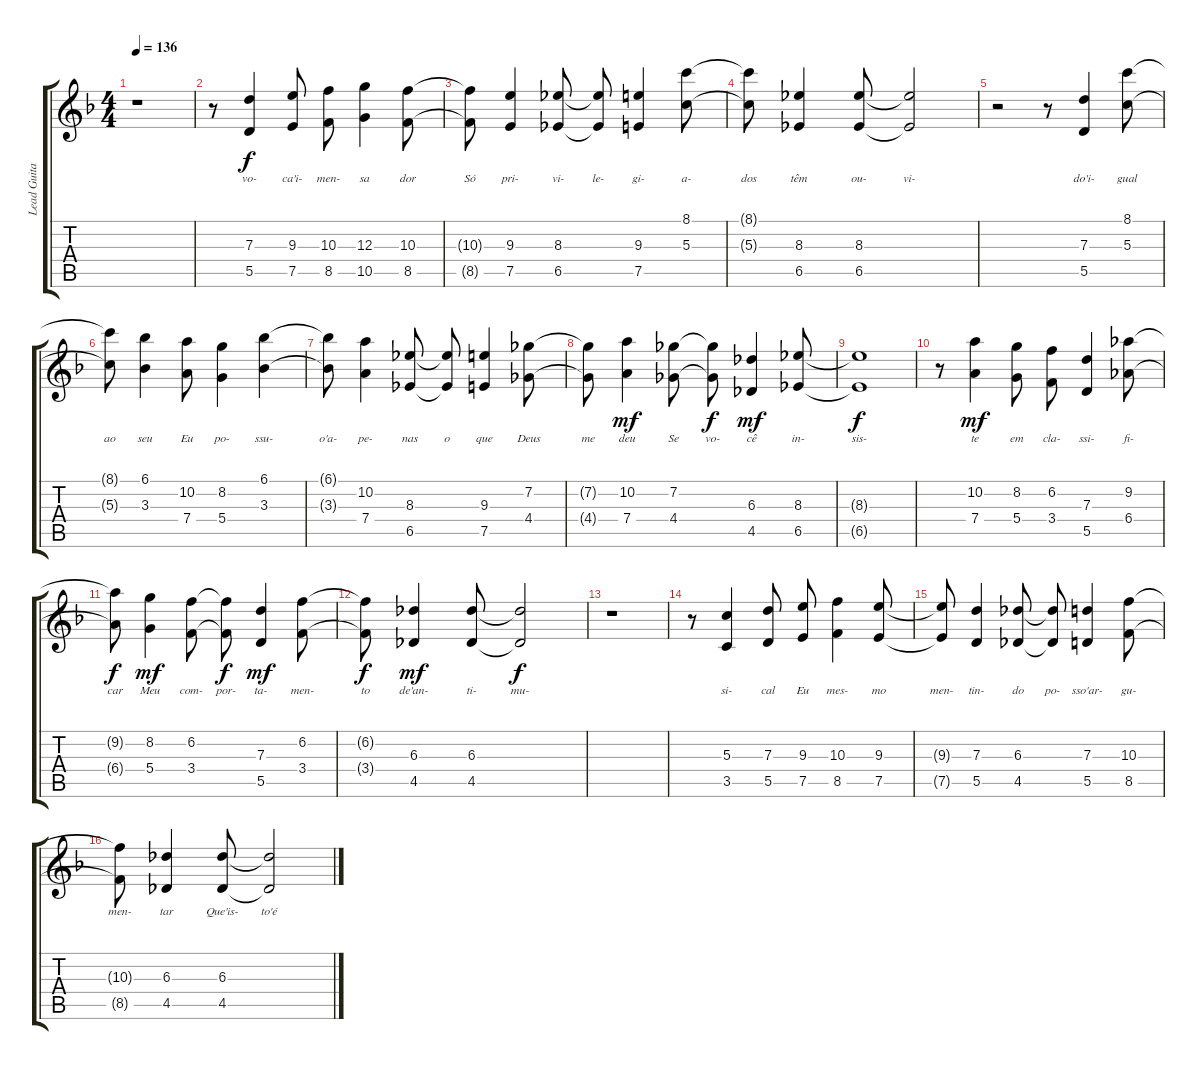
\track ("Lead Guitar" "Lead Guita") {instrument electricguitarjazz}
\staff {score tabs}
\tuning (E4 B3 G3 D3 A2 E2) {hide}
\ts (4 4)
\tempo 136
\clef g2
\ks f
r.1{dy f} |
r.8 (7.3 5.5).4{lyrics (0 "vo-") lyrics (1 "") lyrics (2 "") lyrics (3 "") lyrics (4 "")} (9.3 7.5).8{lyrics (0 "ca'i-") lyrics (1 "") lyrics (2 "") lyrics (3 "") lyrics (4 "")} (10.3 8.5).8{lyrics (0 "men-") lyrics (1 "") lyrics (2 "") lyrics (3 "") lyrics (4 "")} (12.3 10.5).4{lyrics (0 "sa") lyrics (1 "") lyrics (2 "") lyrics (3 "") lyrics (4 "")} (10.3 8.5).8{lyrics (0 "dor") lyrics (1 "") lyrics (2 "") lyrics (3 "") lyrics (4 "")} |
(10.3{t} 8.5{t}).8{lyrics (0 "Só") lyrics (1 "") lyrics (2 "") lyrics (3 "") lyrics (4 "")} (9.3 7.5).4{lyrics (0 "pri-") lyrics (1 "") lyrics (2 "") lyrics (3 "") lyrics (4 "")} (8.3 6.5).8{lyrics (0 "vi-") lyrics (1 "") lyrics (2 "") lyrics (3 "") lyrics (4 "")} (8.3{t} 6.5{t}).8{lyrics (0 "le-") lyrics (1 "") lyrics (2 "") lyrics (3 "") lyrics (4 "")} (9.3 7.5).4{lyrics (0 "gi-") lyrics (1 "") lyrics (2 "") lyrics (3 "") lyrics (4 "")} (8.1 5.3).8{lyrics (0 "a-") lyrics (1 "") lyrics (2 "") lyrics (3 "") lyrics (4 "")} |
(8.1{t} 5.3{t}).8{lyrics (0 "dos") lyrics (1 "") lyrics (2 "") lyrics (3 "") lyrics (4 "")} (8.3 6.5).4{lyrics (0 "têm") lyrics (1 "") lyrics (2 "") lyrics (3 "") lyrics (4 "")} (8.3 6.5).8{lyrics (0 "ou-") lyrics (1 "") lyrics (2 "") lyrics (3 "") lyrics (4 "")} (8.3{t} 6.5{t}).2{lyrics (0 "vi-") lyrics (1 "") lyrics (2 "") lyrics (3 "") lyrics (4 "")} |
r.2 r.8 (7.3 5.5).4{lyrics (0 "do'i-") lyrics (1 "") lyrics (2 "") lyrics (3 "") lyrics (4 "")} (8.1 5.3).8{lyrics (0 "gual") lyrics (1 "") lyrics (2 "") lyrics (3 "") lyrics (4 "")} |
(8.1{t} 5.3{t}).8{lyrics (0 "ao") lyrics (1 "") lyrics (2 "") lyrics (3 "") lyrics (4 "")} (6.1 3.3).4{lyrics (0 "seu") lyrics (1 "") lyrics (2 "") lyrics (3 "") lyrics (4 "")} (10.2 7.4).8{lyrics (0 "Eu") lyrics (1 "") lyrics (2 "") lyrics (3 "") lyrics (4 "")} (8.2 5.4).4{lyrics (0 "po-") lyrics (1 "") lyrics (2 "") lyrics (3 "") lyrics (4 "")} (6.1 3.3).4{lyrics (0 "ssu-") lyrics (1 "") lyrics (2 "") lyrics (3 "") lyrics (4 "")} |
(6.1{t} 3.3{t}).8{lyrics (0 "o'a-") lyrics (1 "") lyrics (2 "") lyrics (3 "") lyrics (4 "")} (10.2 7.4).4{lyrics (0 "pe-") lyrics (1 "") lyrics (2 "") lyrics (3 "") lyrics (4 "")} (8.3 6.5).8{lyrics (0 "nas") lyrics (1 "") lyrics (2 "") lyrics (3 "") lyrics (4 "")} (8.3{t} 6.5{t}).8{lyrics (0 "o") lyrics (1 "") lyrics (2 "") lyrics (3 "") lyrics (4 "")} (9.3 7.5).4{lyrics (0 "que") lyrics (1 "") lyrics (2 "") lyrics (3 "") lyrics (4 "")} (7.2 4.4).8{lyrics (0 "Deus") lyrics (1 "") lyrics (2 "") lyrics (3 "") lyrics (4 "")} |
(7.2{t} 4.4{t}).8{lyrics (0 "me") lyrics (1 "") lyrics (2 "") lyrics (3 "") lyrics (4 "")} (10.2 7.4).4{lyrics (0 "deu") lyrics (1 "") lyrics (2 "") lyrics (3 "") lyrics (4 "") dy mf} (7.2 4.4).8{lyrics (0 "Se") lyrics (1 "") lyrics (2 "") lyrics (3 "") lyrics (4 "")} (7.2{t} 4.4{t}).8{lyrics (0 "vo-") lyrics (1 "") lyrics (2 "") lyrics (3 "") lyrics (4 "") dy f} (6.3 4.5).4{lyrics (0 "cê") lyrics (1 "") lyrics (2 "") lyrics (3 "") lyrics (4 "") dy mf} (8.3 6.5).8{lyrics (0 "in-") lyrics (1 "") lyrics (2 "") lyrics (3 "") lyrics (4 "")} |
(8.3{t} 6.5{t}).1{lyrics (0 "sis-") lyrics (1 "") lyrics (2 "") lyrics (3 "") lyrics (4 "") dy f} |
r.8 (10.2 7.4).4{lyrics (0 "te") lyrics (1 "") lyrics (2 "") lyrics (3 "") lyrics (4 "") dy mf} (8.2 5.4).8{lyrics (0 "em") lyrics (1 "") lyrics (2 "") lyrics (3 "") lyrics (4 "")} (6.2 3.4).8{lyrics (0 "cla-") lyrics (1 "") lyrics (2 "") lyrics (3 "") lyrics (4 "")} (7.3 5.5).4{lyrics (0 "ssi-") lyrics (1 "") lyrics (2 "") lyrics (3 "") lyrics (4 "")} (9.2 6.4).8{lyrics (0 "fi-") lyrics (1 "") lyrics (2 "") lyrics (3 "") lyrics (4 "")} |
(9.2{t} 6.4{t}).8{lyrics (0 "car") lyrics (1 "") lyrics (2 "") lyrics (3 "") lyrics (4 "") dy f} (8.2 5.4).4{lyrics (0 "Meu") lyrics (1 "") lyrics (2 "") lyrics (3 "") lyrics (4 "") dy mf} (6.2 3.4).8{lyrics (0 "com-") lyrics (1 "") lyrics (2 "") lyrics (3 "") lyrics (4 "")} (6.2{t} 3.4{t}).8{lyrics (0 "por-") lyrics (1 "") lyrics (2 "") lyrics (3 "") lyrics (4 "") dy f} (7.3 5.5).4{lyrics (0 "ta-") lyrics (1 "") lyrics (2 "") lyrics (3 "") lyrics (4 "") dy mf} (6.2 3.4).8{lyrics (0 "men-") lyrics (1 "") lyrics (2 "") lyrics (3 "") lyrics (4 "")} |
(6.2{t} 3.4{t}).8{lyrics (0 "to") lyrics (1 "") lyrics (2 "") lyrics (3 "") lyrics (4 "") dy f} (6.3 4.5).4{lyrics (0 "de'an-") lyrics (1 "") lyrics (2 "") lyrics (3 "") lyrics (4 "") dy mf} (6.3 4.5).8{lyrics (0 "ti-") lyrics (1 "") lyrics (2 "") lyrics (3 "") lyrics (4 "")} (6.3{t} 4.5{t}).2{lyrics (0 "mu-") lyrics (1 "") lyrics (2 "") lyrics (3 "") lyrics (4 "") dy f} |
r.1 |
r.8 (5.3 3.5).4{lyrics (0 "si-") lyrics (1 "") lyrics (2 "") lyrics (3 "") lyrics (4 "")} (7.3 5.5).8{lyrics (0 "cal") lyrics (1 "") lyrics (2 "") lyrics (3 "") lyrics (4 "")} (9.3 7.5).8{lyrics (0 "Eu") lyrics (1 "") lyrics (2 "") lyrics (3 "") lyrics (4 "")} (10.3 8.5).4{lyrics (0 "mes-") lyrics (1 "") lyrics (2 "") lyrics (3 "") lyrics (4 "")} (9.3 7.5).8{lyrics (0 "mo") lyrics (1 "") lyrics (2 "") lyrics (3 "") lyrics (4 "")} |
(9.3{t} 7.5{t}).8{lyrics (0 "men-") lyrics (1 "") lyrics (2 "") lyrics (3 "") lyrics (4 "")} (7.3 5.5).4{lyrics (0 "tin-") lyrics (1 "") lyrics (2 "") lyrics (3 "") lyrics (4 "")} (6.3 4.5).8{lyrics (0 "do") lyrics (1 "") lyrics (2 "") lyrics (3 "") lyrics (4 "")} (6.3{t} 4.5{t}).8{lyrics (0 "po-") lyrics (1 "") lyrics (2 "") lyrics (3 "") lyrics (4 "")} (7.3 5.5).4{lyrics (0 "sso'ar-") lyrics (1 "") lyrics (2 "") lyrics (3 "") lyrics (4 "")} (10.3 8.5).8{lyrics (0 "gu-") lyrics (1 "") lyrics (2 "") lyrics (3 "") lyrics (4 "")} |
(10.3{t} 8.5{t}).8{lyrics (0 "men-") lyrics (1 "") lyrics (2 "") lyrics (3 "") lyrics (4 "")} (6.3 4.5).4{lyrics (0 "tar") lyrics (1 "") lyrics (2 "") lyrics (3 "") lyrics (4 "")} (6.3 4.5).8{lyrics (0 "Que'is-") lyrics (1 "") lyrics (2 "") lyrics (3 "") lyrics (4 "")} (6.3{t} 4.5{t}).2{lyrics (0 "to'é") lyrics (1 "") lyrics (2 "") lyrics (3 "") lyrics (4 "")}
